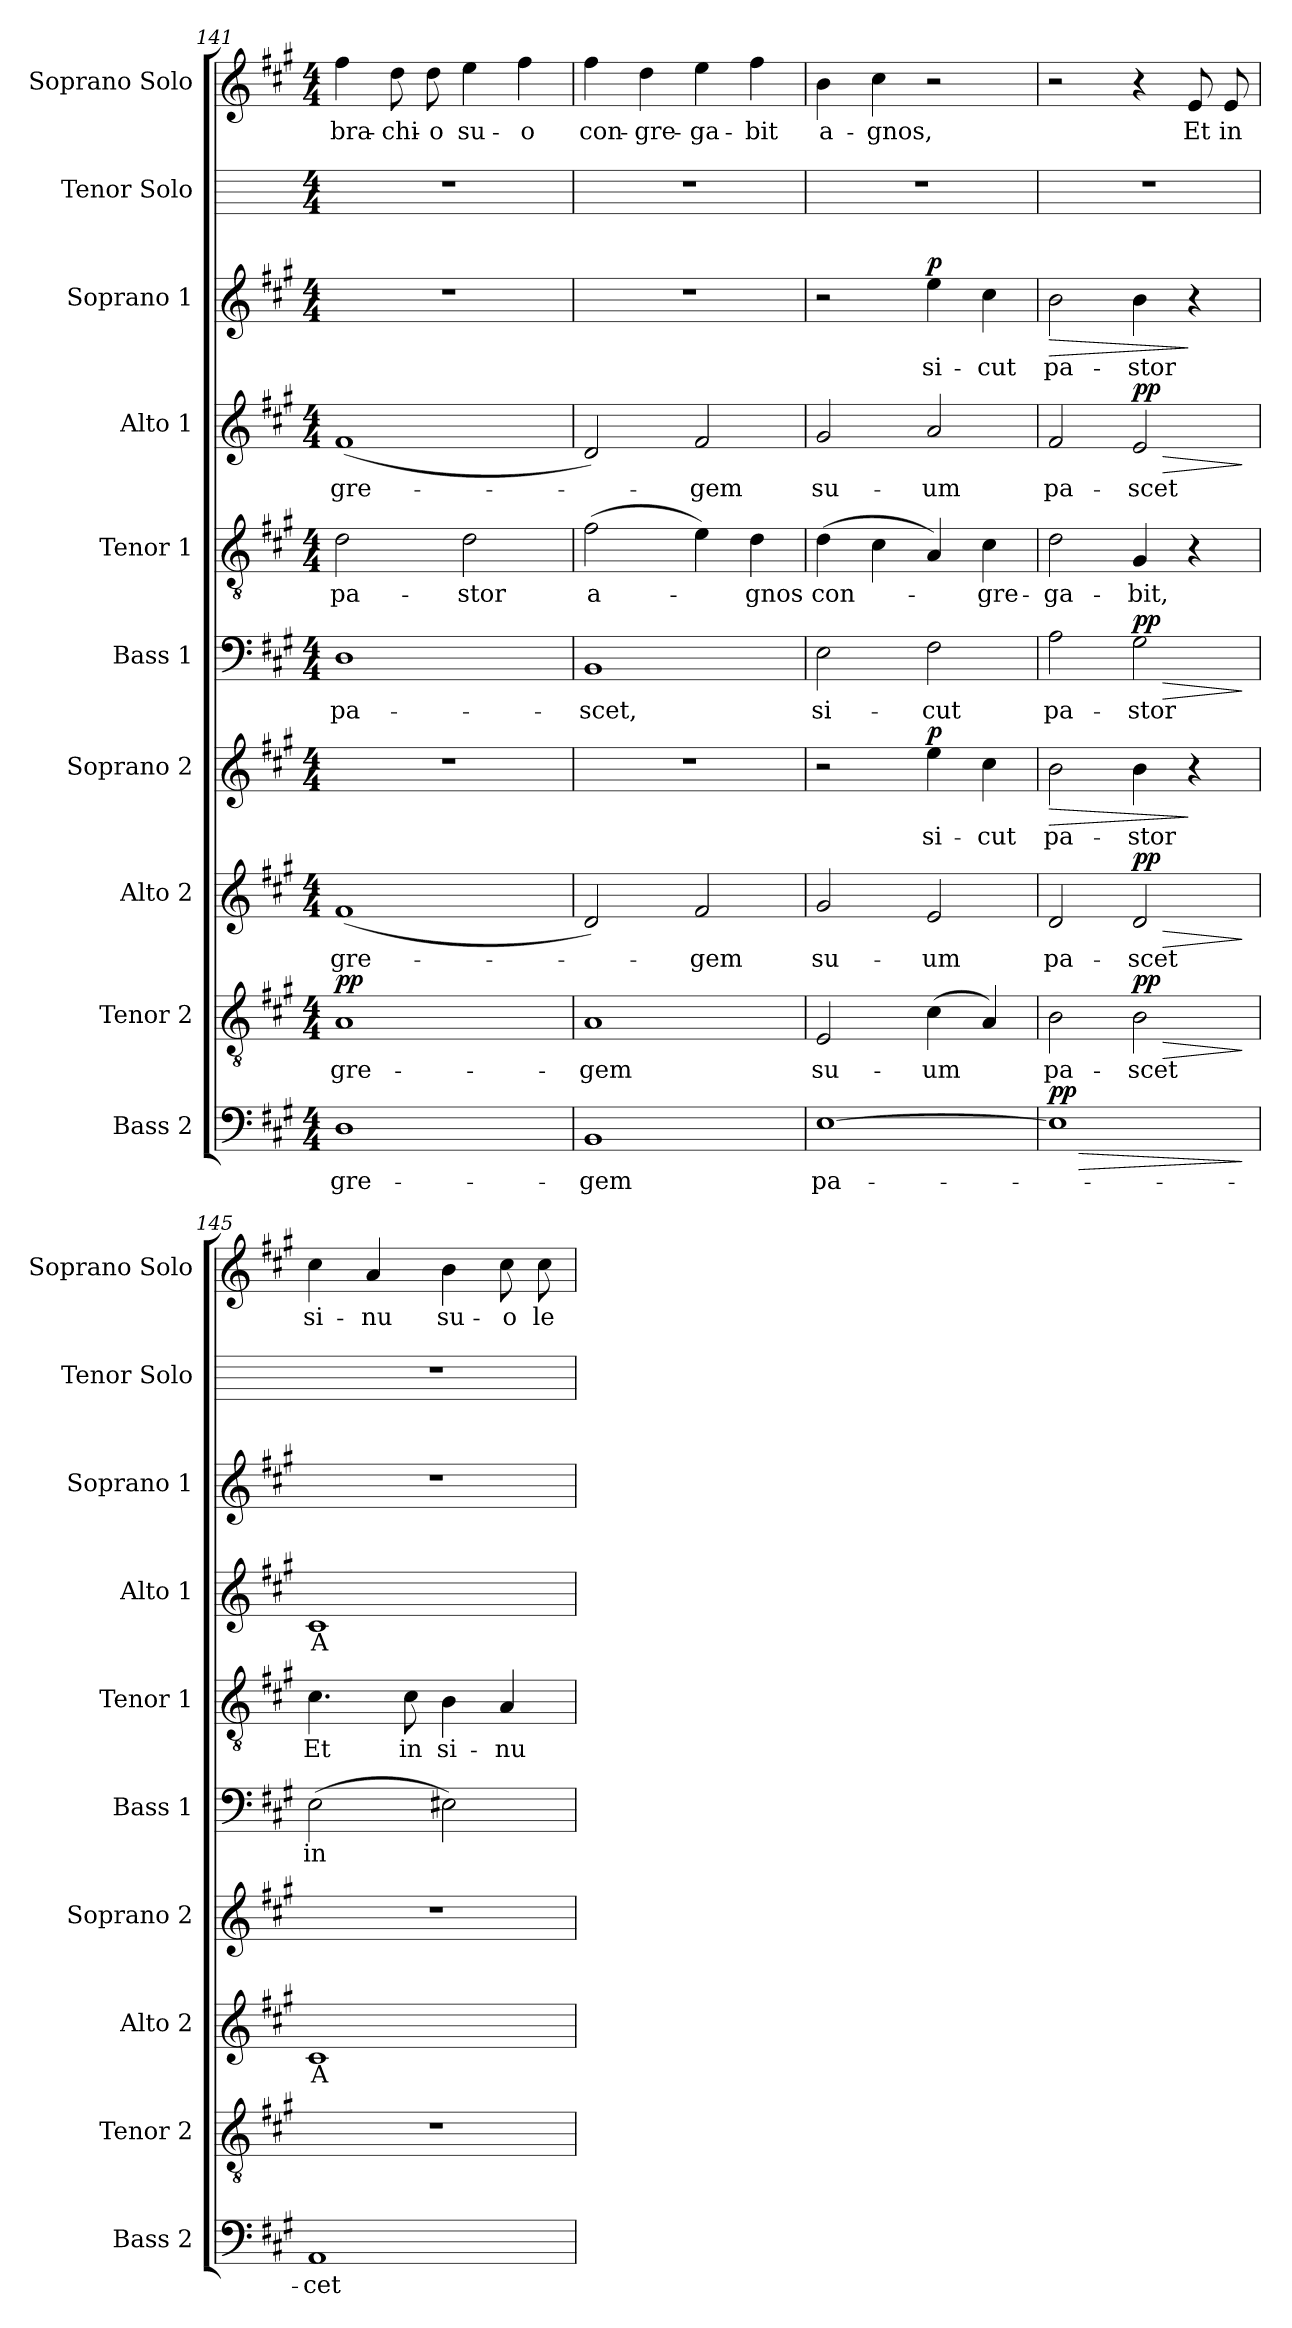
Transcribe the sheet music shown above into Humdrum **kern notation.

**kern	**text	**dynam	**kern	**text	**dynam	**kern	**text	**dynam	**kern	**text	**dynam	**kern	**text	**dynam	**kern	**text	**kern	**text	**dynam	**kern	**text	**dynam	**kern	**kern	**text
*part10	*part10	*part10	*part9	*part9	*part9	*part8	*part8	*part8	*part7	*part7	*part7	*part6	*part6	*part6	*part5	*part5	*part4	*part4	*part4	*part3	*part3	*part3	*part2	*part1	*part1
*staff10	*staff10	*staff10	*staff9	*staff9	*staff9	*staff8	*staff8	*staff8	*staff7	*staff7	*staff7	*staff6	*staff6	*staff6	*staff5	*staff5	*staff4	*staff4	*staff4	*staff3	*staff3	*staff3	*staff2	*staff1	*staff1
*I"Bass 2	*	*	*I"Tenor 2	*	*	*I"Alto 2	*	*	*I"Soprano 2	*	*	*I"Bass 1	*	*	*I"Tenor 1	*	*I"Alto 1	*	*	*I"Soprano 1	*	*	*I"Tenor Solo	*I"Soprano Solo	*
*I'Bass 2	*	*	*I'Tenor 2	*	*	*I'Alto 2	*	*	*I'Soprano 2	*	*	*I'Bass 1	*	*	*I'Tenor 1	*	*I'Alto 1	*	*	*I'Soprano 1	*	*	*I'Tenor Solo	*I'Soprano Solo	*
!!LO:LB:g=z
*clefF4	*	*	*clefGv2	*	*	*clefG2	*	*	*clefG2	*	*	*clefF4	*	*	*clefGv2	*	*clefG2	*	*	*clefG2	*	*	*	*clefG2	*
*k[f#c#g#]	*	*	*k[f#c#g#]	*	*	*k[f#c#g#]	*	*	*k[f#c#g#]	*	*	*k[f#c#g#]	*	*	*k[f#c#g#]	*	*k[f#c#g#]	*	*	*k[f#c#g#]	*	*	*	*k[f#c#g#]	*
*A:	*	*	*A:	*	*	*A:	*	*	*A:	*	*	*A:	*	*	*A:	*	*A:	*	*	*A:	*	*	*	*A:	*
*M4/4	*	*	*M4/4	*	*	*M4/4	*	*	*M4/4	*	*	*M4/4	*	*	*M4/4	*	*M4/4	*	*	*M4/4	*	*	*M4/4	*M4/4	*
=141	=141	=141	=141	=141	=141	=141	=141	=141	=141	=141	=141	=141	=141	=141	=141	=141	=141	=141	=141	=141	=141	=141	=141	=141	=141
!	!LO:LY:b	!	!	!LO:LY:b	!LO:DY:a	!	!LO:LY:b	!	!	!	!	!	!LO:LY:b	!	!	!LO:LY:b	!	!LO:LY:b	!	!	!	!	!	!	!LO:LY:b
1D	gre-	.	1A	gre-	pp	(<1f#	gre-	.	1r	.	.	1D	pa-	.	2d	pa-	(<1f#	gre-	.	1r	.	.	1r	4ff#	bra-
!	!	!	!	!	!	!	!	!	!	!	!	!	!	!	!	!	!	!	!	!	!	!	!	!	!LO:LY:b
.	.	.	.	.	.	.	.	.	.	.	.	.	.	.	.	.	.	.	.	.	.	.	.	8dd	-chi-
!	!	!	!	!	!	!	!	!	!	!	!	!	!	!	!	!	!	!	!	!	!	!	!	!	!LO:LY:b
.	.	.	.	.	.	.	.	.	.	.	.	.	.	.	.	.	.	.	.	.	.	.	.	8dd	-o
!	!	!	!	!	!	!	!	!	!	!	!	!	!	!	!	!LO:LY:b	!	!	!	!	!	!	!	!	!LO:LY:b
.	.	.	.	.	.	.	.	.	.	.	.	.	.	.	2d	-stor	.	.	.	.	.	.	.	4ee	su-
!	!	!	!	!	!	!	!	!	!	!	!	!	!	!	!	!	!	!	!	!	!	!	!	!	!LO:LY:b
.	.	.	.	.	.	.	.	.	.	.	.	.	.	.	.	.	.	.	.	.	.	.	.	4ff#	-o
=142	=142	=142	=142	=142	=142	=142	=142	=142	=142	=142	=142	=142	=142	=142	=142	=142	=142	=142	=142	=142	=142	=142	=142	=142	=142
!	!LO:LY:b	!	!	!LO:LY:b	!	!	!	!	!	!	!	!	!LO:LY:b	!	!	!LO:LY:b	!	!	!	!	!	!	!	!	!LO:LY:b
1BB	-gem	.	1A	-gem	.	2d)	.	.	1r	.	.	1BB	-scet,	.	(>2f#	a-	2d)	.	.	1r	.	.	1r	4ff#	con-
!	!	!	!	!	!	!	!	!	!	!	!	!	!	!	!	!	!	!	!	!	!	!	!	!	!LO:LY:b
.	.	.	.	.	.	.	.	.	.	.	.	.	.	.	.	.	.	.	.	.	.	.	.	4dd	-gre-
!	!	!	!	!	!	!	!LO:LY:b	!	!	!	!	!	!	!	!	!	!	!LO:LY:b	!	!	!	!	!	!	!LO:LY:b
.	.	.	.	.	.	2f#	-gem	.	.	.	.	.	.	.	4e)	.	2f#	-gem	.	.	.	.	.	4ee	-ga-
!	!	!	!	!	!	!	!	!	!	!	!	!	!	!	!	!LO:LY:b	!	!	!	!	!	!	!	!	!LO:LY:b
.	.	.	.	.	.	.	.	.	.	.	.	.	.	.	4d	-gnos	.	.	.	.	.	.	.	4ff#	-bit
=143	=143	=143	=143	=143	=143	=143	=143	=143	=143	=143	=143	=143	=143	=143	=143	=143	=143	=143	=143	=143	=143	=143	=143	=143	=143
!	!LO:LY:b	!	!	!LO:LY:b	!	!	!LO:LY:b	!	!	!	!	!	!LO:LY:b	!	!	!LO:LY:b	!	!LO:LY:b	!	!	!	!	!	!	!LO:LY:b
[1E	pa-	.	2E	su-	.	2g#	su-	.	2r	.	.	2E	si-	.	(>4d	con-	2g#	su-	.	2r	.	.	1r	4b	a-
!	!	!	!	!	!	!	!	!	!	!	!	!	!	!	!	!	!	!	!	!	!	!	!	!	!LO:LY:b
.	.	.	.	.	.	.	.	.	.	.	.	.	.	.	4c#	.	.	.	.	.	.	.	.	4cc#	-gnos,
!	!	!	!	!LO:LY:b	!	!	!LO:LY:b	!	!	!LO:LY:b	!LO:DY:a	!	!LO:LY:b	!	!	!	!	!LO:LY:b	!	!	!LO:LY:b	!LO:DY:a	!	!	!
.	.	.	(<4c#	-um	.	2e	-um	.	4ee	si-	p	2F#	-cut	.	4A)	.	2a	-um	.	4ee	si-	p	.	2r	.
!	!	!	!	!	!	!	!	!	!	!LO:LY:b	!	!	!	!	!	!LO:LY:b	!	!	!	!	!LO:LY:b	!	!	!	!
.	.	.	4A)	.	.	.	.	.	4cc#	-cut	.	.	.	.	4c#	-gre-	.	.	.	4cc#	-cut	.	.	.	.
=144	=144	=144	=144	=144	=144	=144	=144	=144	=144	=144	=144	=144	=144	=144	=144	=144	=144	=144	=144	=144	=144	=144	=144	=144	=144
!	!	!LO:HP:b	!	!LO:LY:b	!	!	!LO:LY:b	!	!	!LO:LY:b	!LO:HP:b	!	!LO:LY:b	!	!	!LO:LY:b	!	!LO:LY:b	!	!	!LO:LY:b	!LO:HP:b	!	!	!
!	!	!LO:DY:n=1:a	!	!	!	!	!	!	!	!	!	!	!	!	!	!	!	!	!	!	!	!	!	!	!
1E]	.	> pp	2B	pa-	.	2d	pa-	.	2b	pa-	>	2A	pa-	.	2d	-ga-	2f#	pa-	.	2b	pa-	>	1r	2r	.
!	!	!	!	!LO:LY:b	!LO:HP:b	!	!LO:LY:b	!LO:HP:b	!	!LO:LY:b	!	!	!LO:LY:b	!LO:HP:b	!	!LO:LY:b	!	!LO:LY:b	!LO:HP:b	!	!LO:LY:b	!	!	!	!
!	!	!	!	!	!LO:DY:n=1:a	!	!	!LO:DY:n=1:a	!	!	!	!	!	!LO:DY:n=1:a	!	!	!	!	!LO:DY:n=1:a	!	!	!	!	!	!
.	.	.	2B	-scet	> pp	2d	-scet	> pp	4b	-stor	.	2G#	-stor	> pp	4G#	-bit,	2e	-scet	> pp	4b	-stor	.	.	4r	.
!	!	!	!	!	!	!	!	!	!	!	!	!	!	!	!	!	!	!	!	!	!	!	!	!	!LO:LY:b
.	.	.	.	.	.	.	.	.	4r	.	]	.	.	.	4r	.	.	.	.	4r	.	]	.	8e	Et
!	!	!	!	!	!	!	!	!	!	!	!	!	!	!	!	!	!	!	!	!	!	!	!	!	!LO:LY:b
.	.	.	.	.	.	.	.	.	.	.	.	.	.	.	.	.	.	.	.	.	.	.	.	8e	in
.	.	]	.	.	]	.	.	]	.	.	.	.	.	]	.	.	.	.	]	.	.	.	.	.	.
=145	=145	=145	=145	=145	=145	=145	=145	=145	=145	=145	=145	=145	=145	=145	=145	=145	=145	=145	=145	=145	=145	=145	=145	=145	=145
!	!LO:LY:b	!	!	!	!	!	!LO:LY:b	!	!	!	!	!	!LO:LY:b	!	!	!LO:LY:b	!	!LO:LY:b	!	!	!	!	!	!	!LO:LY:b
1AA	-cet	.	1r	.	.	1c#	A-	.	1r	.	.	(>2E	in	.	4.c#	Et	1c#	A-	.	1r	.	.	1r	4cc#	si-
!	!	!	!	!	!	!	!	!	!	!	!	!	!	!	!	!	!	!	!	!	!	!	!	!	!LO:LY:b
.	.	.	.	.	.	.	.	.	.	.	.	.	.	.	.	.	.	.	.	.	.	.	.	4a	-nu
!	!	!	!	!	!	!	!	!	!	!	!	!	!	!	!	!LO:LY:b	!	!	!	!	!	!	!	!	!
.	.	.	.	.	.	.	.	.	.	.	.	.	.	.	8c#	in	.	.	.	.	.	.	.	.	.
!	!	!	!	!	!	!	!	!	!	!	!	!	!	!	!	!LO:LY:b	!	!	!	!	!	!	!	!	!LO:LY:b
.	.	.	.	.	.	.	.	.	.	.	.	2E#X)	.	.	4B	si-	.	.	.	.	.	.	.	4b	su-
!	!	!	!	!	!	!	!	!	!	!	!	!	!	!	!	!LO:LY:b	!	!	!	!	!	!	!	!	!LO:LY:b
.	.	.	.	.	.	.	.	.	.	.	.	.	.	.	4A	-nu	.	.	.	.	.	.	.	8cc#	-o
!	!	!	!	!	!	!	!	!	!	!	!	!	!	!	!	!	!	!	!	!	!	!	!	!	!LO:LY:b
.	.	.	.	.	.	.	.	.	.	.	.	.	.	.	.	.	.	.	.	.	.	.	.	8cc#	le-
=	=	=	=	=	=	=	=	=	=	=	=	=	=	=	=	=	=	=	=	=	=	=	=	=	=
*-	*-	*-	*-	*-	*-	*-	*-	*-	*-	*-	*-	*-	*-	*-	*-	*-	*-	*-	*-	*-	*-	*-	*-	*-	*-
